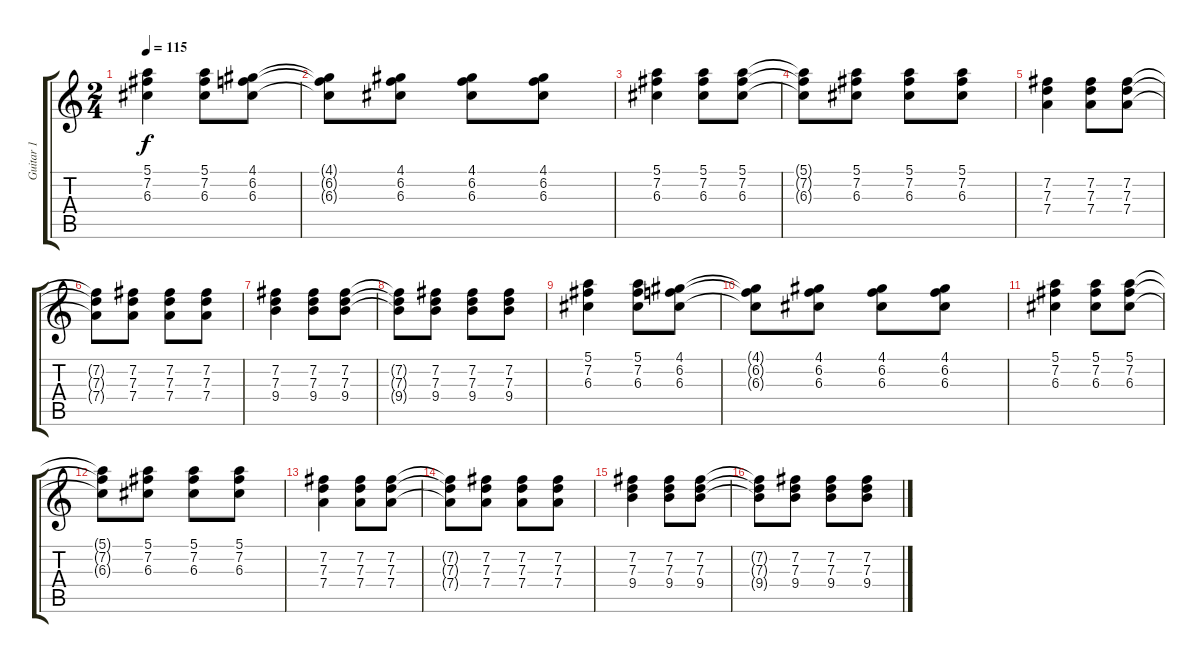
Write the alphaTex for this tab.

\track ("Guitar 1" "Guitar 1") {instrument electricguitarclean}
\staff {score tabs}
\tuning (E4 B3 G3 D3 A2 E2) {hide}
\ts (2 4)
\tempo 115
\clef g2
\ks c
(5.1 7.2 6.3).4{dy f} (5.1 7.2 6.3).8 (4.1 6.2 6.3).8 |
(4.1{t} 6.2{t} 6.3{t}).8 (4.1 6.2 6.3).8 (4.1 6.2 6.3).8 (4.1 6.2 6.3).8 |
(5.1 7.2 6.3).4 (5.1 7.2 6.3).8 (5.1 7.2 6.3).8 |
(5.1{t} 7.2{t} 6.3{t}).8 (5.1 7.2 6.3).8 (5.1 7.2 6.3).8 (5.1 7.2 6.3).8 |
(7.2 7.3 7.4).4 (7.2 7.3 7.4).8 (7.2 7.3 7.4).8 |
(7.2{t} 7.3{t} 7.4{t}).8 (7.2 7.3 7.4).8 (7.2 7.3 7.4).8 (7.2 7.3 7.4).8 |
(7.2 7.3 9.4).4 (7.2 7.3 9.4).8 (7.2 7.3 9.4).8 |
(7.2{t} 7.3{t} 9.4{t}).8 (7.2 7.3 9.4).8 (7.2 7.3 9.4).8 (7.2 7.3 9.4).8 |
(5.1 7.2 6.3).4 (5.1 7.2 6.3).8 (4.1 6.2 6.3).8 |
(4.1{t} 6.2{t} 6.3{t}).8 (4.1 6.2 6.3).8 (4.1 6.2 6.3).8 (4.1 6.2 6.3).8 |
(5.1 7.2 6.3).4 (5.1 7.2 6.3).8 (5.1 7.2 6.3).8 |
(5.1{t} 7.2{t} 6.3{t}).8 (5.1 7.2 6.3).8 (5.1 7.2 6.3).8 (5.1 7.2 6.3).8 |
(7.2 7.3 7.4).4 (7.2 7.3 7.4).8 (7.2 7.3 7.4).8 |
(7.2{t} 7.3{t} 7.4{t}).8 (7.2 7.3 7.4).8 (7.2 7.3 7.4).8 (7.2 7.3 7.4).8 |
(7.2 7.3 9.4).4 (7.2 7.3 9.4).8 (7.2 7.3 9.4).8 |
(7.2{t} 7.3{t} 9.4{t}).8 (7.2 7.3 9.4).8 (7.2 7.3 9.4).8 (7.2 7.3 9.4).8
